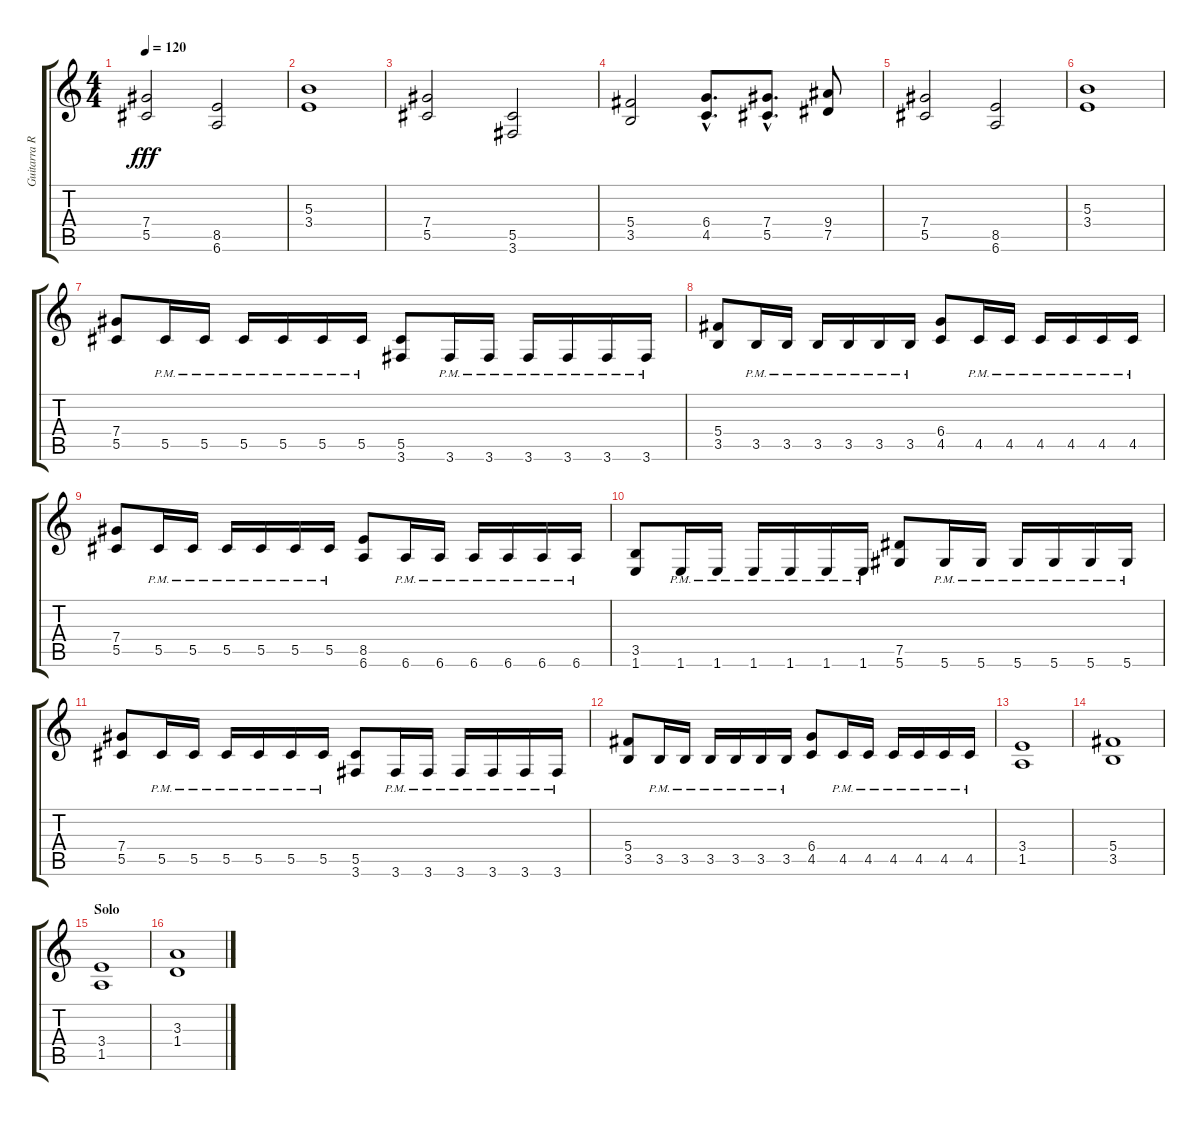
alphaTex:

\track ("Guitarra Ritmica" "Guitarra R") {instrument distortionguitar}
\staff {score tabs}
\tuning (Eb4 Bb3 Gb3 Db3 Ab2 Eb2) {hide}
\ts (4 4)
\tempo 120
\clef g2
\ks c
(7.4 5.5).2{dy fff} (8.5 6.6).2 |
(5.3 3.4).1 |
(7.4 5.5).2 (5.5 3.6).2 |
(5.4 3.5).2 (6.4{hac} 4.5{hac}).8{d} (7.4{hac} 5.5{hac}).8{d} (9.4 7.5).8 |
(7.4 5.5).2 (8.5 6.6).2 |
(5.3 3.4).1 |
(7.4 5.5).8 5.5{pm}.16 5.5{pm}.16 5.5{pm}.16 5.5{pm}.16 5.5{pm}.16 5.5{pm}.16 (5.5 3.6).8 3.6{pm}.16 3.6{pm}.16 3.6{pm}.16 3.6{pm}.16 3.6{pm}.16 3.6{pm}.16 |
(5.4 3.5).8 3.5{pm}.16 3.5{pm}.16 3.5{pm}.16 3.5{pm}.16 3.5{pm}.16 3.5{pm}.16 (6.4 4.5).8 4.5{pm}.16 4.5{pm}.16 4.5{pm}.16 4.5{pm}.16 4.5{pm}.16 4.5{pm}.16 |
(7.4 5.5).8 5.5{pm}.16 5.5{pm}.16 5.5{pm}.16 5.5{pm}.16 5.5{pm}.16 5.5{pm}.16 (8.5 6.6).8 6.6{pm}.16 6.6{pm}.16 6.6{pm}.16 6.6{pm}.16 6.6{pm}.16 6.6{pm}.16 |
(3.5 1.6).8 1.6{pm}.16 1.6{pm}.16 1.6{pm}.16 1.6{pm}.16 1.6{pm}.16 1.6{pm}.16 (7.5 5.6).8 5.6{pm}.16 5.6{pm}.16 5.6{pm}.16 5.6{pm}.16 5.6{pm}.16 5.6{pm}.16 |
(7.4 5.5).8 5.5{pm}.16 5.5{pm}.16 5.5{pm}.16 5.5{pm}.16 5.5{pm}.16 5.5{pm}.16 (5.5 3.6).8 3.6{pm}.16 3.6{pm}.16 3.6{pm}.16 3.6{pm}.16 3.6{pm}.16 3.6{pm}.16 |
(5.4 3.5).8 3.5{pm}.16 3.5{pm}.16 3.5{pm}.16 3.5{pm}.16 3.5{pm}.16 3.5{pm}.16 (6.4 4.5).8 4.5{pm}.16 4.5{pm}.16 4.5{pm}.16 4.5{pm}.16 4.5{pm}.16 4.5{pm}.16 |
(3.4 1.5).1 |
(5.4 3.5).1 |
\section ("" "Solo")
(3.4 1.5).1 |
(3.3 1.4).1
